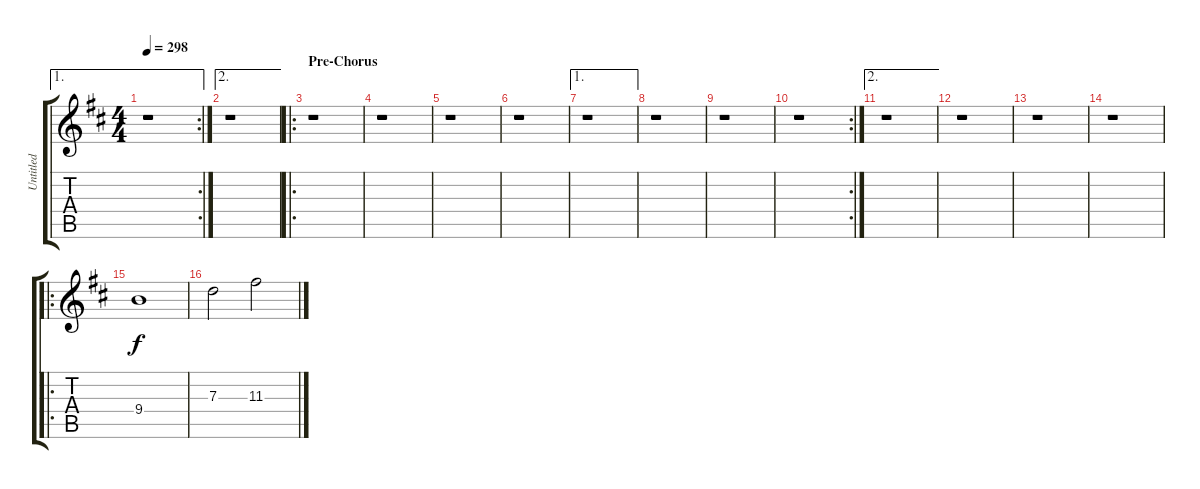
\track ("Untitled" "Untitled") {instrument distortionguitar}
\staff {score tabs}
\tuning (E4 B3 G3 D3 A2 E2) {hide}
\ae 1
\rc 2
\ts (4 4)
\tempo 298
\clef g2
\ks d
r.1{dy f} |
\ae 2
r.1 |
\ro
\section ("" "Pre-Chorus")
r.1 |
r.1 |
r.1 |
r.1 |
\ae 1
r.1 |
r.1 |
r.1 |
\rc 2
r.1 |
\ae 2
r.1 |
r.1 |
r.1 |
r.1 |
\ro
9.4.1 |
7.3.2 11.3.2
